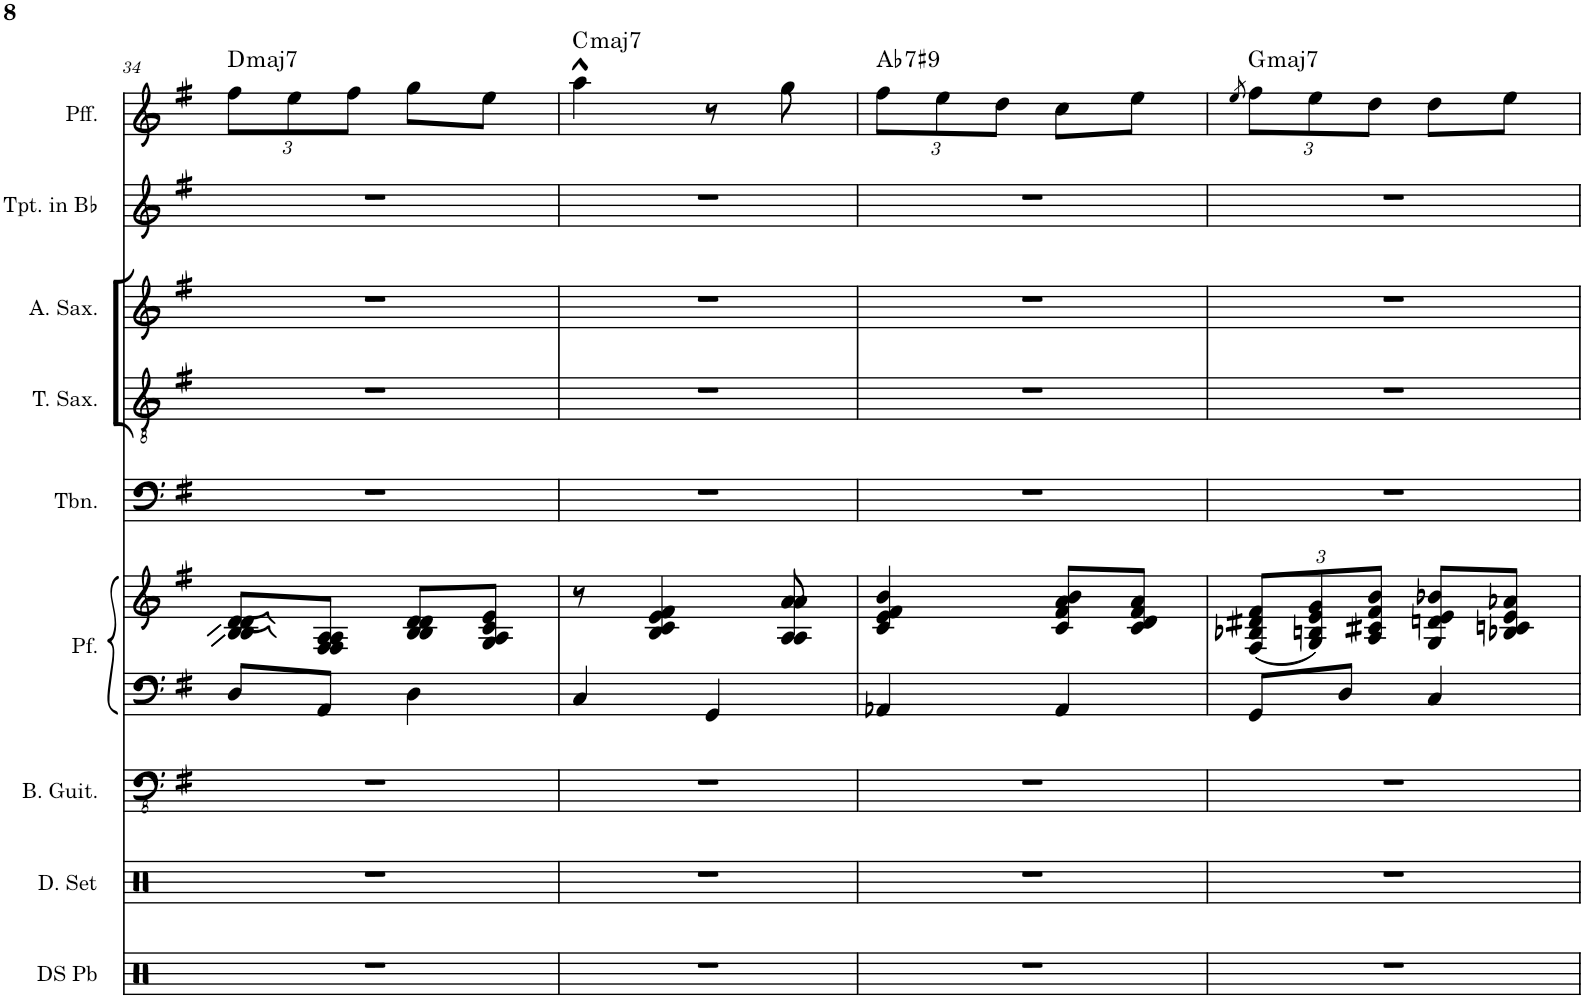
**kern	**kern	**kern	**kern	**kern	**kern	**kern	**kern	**kern	**kern	**harte
*part9	*part8	*part7	*part6	*part6	*part5	*part4	*part3	*part2	*part1	*part1
*staff10	*staff9	*staff8	*staff7	*staff6	*staff5	*staff4	*staff3	*staff2	*staff1	*
*I"Drumset (playback)	*I"Drumset	*I"Bass Guitar	*I"Piano	*	*I"Trombone	*I"Tenor Saxophone	*I"Alto Saxophone	*I"Trumpet in Bb	*I"Piffero	*
*I'DS Pb	*I'D. Set	*I'B. Guit.	*	*	*I'Tbn.	*I'T. Sax.	*I'A. Sax.	*I'Tpt. in Bb	*I'Pff.	*
!!LO:PB:g=z
*clefX	*clefX	*clefFv4	*clefF4	*clefG2	*clefF4	*clefGv2	*clefG2	*clefG2	*clefG2	*
*	*	*	*	*	*	*Trd8c14	*Trd5c9	*Trd1c2	*	*
*k[]	*k[]	*k[f#]	*k[f#]	*k[f#]	*k[f#]	*k[f#]	*k[f#]	*k[f#]	*k[f#]	*
*M2/4	*M2/4	*M2/4	*M2/4	*M2/4	*M2/4	*M2/4	*M2/4	*M2/4	*M2/4	*
*	*	*	*	*	*	*	*	*	*Xbrackettup	*
=34	=34	=34	=34	=34	=34	=34	=34	=34	=34	=34
!	!	!	!	!	!	!	!	!	!	!LO:H:kt=maj7
2r	2r	2r	8D/L	8B/ 8B/ 8d/ 8d/L	2r	2r	2r	2r	12ff#\L	D:maj7
.	.	.	.	.	.	.	.	.	12ee\	.
.	.	.	8AA/J	8F#/ 8F#/ 8A/ 8A/J	.	.	.	.	.	.
.	.	.	.	.	.	.	.	.	12ff#\J	.
.	.	.	4D\	8B/ 8B/ 8d/ 8d/L	.	.	.	.	8gg\L	.
.	.	.	.	8G/ 8A/ 8c/ 8e/J	.	.	.	.	8ee\J	.
=35	=35	=35	=35	=35	=35	=35	=35	=35	=35	=35
!	!	!	!	!	!	!	!	!	!	!LO:H:kt=maj7
2r	2r	2r	4C/	8r	2r	2r	2r	2r	4aa^^\	C:maj7
.	.	.	.	4B/ 4c/ 4e/ 4f#/	.	.	.	.	.	.
.	.	.	4GG/	.	.	.	.	.	8r	.
.	.	.	.	8A/ 8A/ 8a/ 8a/	.	.	.	.	8gg\	.
=36	=36	=36	=36	=36	=36	=36	=36	=36	=36	=36
!	!	!	!	!	!	!	!	!	!	!LO:H:kt=7
2r	2r	2r	4AA-X/	4c/' 4e/' 4f#/' 4b/'	2r	2r	2r	2r	12ff#\L	Ab:7(#9)
.	.	.	.	.	.	.	.	.	12ee\	.
.	.	.	.	.	.	.	.	.	12dd\J	.
.	.	.	4AA-/	8c/ 8f#/ 8a/ 8b/L	.	.	.	.	8cc\L	.
.	.	.	.	8c/ 8d/ 8f#/ 8a/J	.	.	.	.	8ee\J	.
=37	=37	=37	=37	=37	=37	=37	=37	=37	=37	=37
.	.	.	.	.	.	.	.	.	8qee/	.
*	*	*	*	*Xbrackettup	*	*	*	*	*	*
!	!	!	!	!	!	!	!	!	!	!LO:H:kt=maj7
2r	2r	2r	8GG/L	(12F#/ 12B-X/ 12d#X/ 12f#/L	2r	2r	2r	2r	12ff#\L	G:maj7
.	.	.	.	12G/ 12Bn/ 12e/ 12g/)	.	.	.	.	12ee\	.
.	.	.	8D/J	.	.	.	.	.	.	.
.	.	.	.	12A/ 12c#X/ 12f#/ 12b/J	.	.	.	.	12dd\J	.
.	.	.	4C/	8G/ 8dn/ 8e/ 8b-X/L	.	.	.	.	8dd\L	.
.	.	.	.	8B-X/ 8cn/ 8e/ 8a-X/J	.	.	.	.	8ee\J	.
=	=	=	=	=	=	=	=	=	=	=
*-	*-	*-	*-	*-	*-	*-	*-	*-	*-	*-
